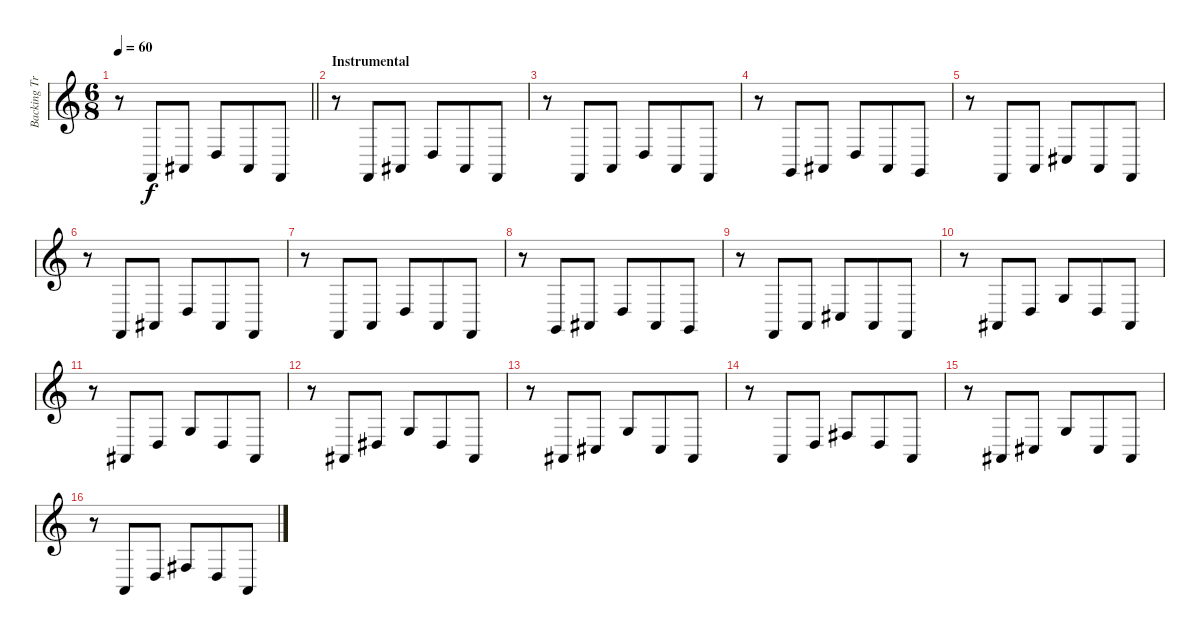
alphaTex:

\track ("Backing Track (Strings)" "Backing Tr") {instrument synthstrings1}
\staff {score}
\tuning (E4 B3 G3 D3 A2 E2) {hide}
\ts (6 8)
\tempo 60
\clef g2
\barLineRight lightlight
\ks c
r.8{dy f} 1.6.8 1.5.8 0.4.8 1.5.8 1.6.8 |
\section ("" "Instrumental")
r.8 1.6.8 1.5.8 0.4.8 1.5.8 1.6.8 |
r.8 1.6.8 0.5.8 0.4.8 0.5.8 1.6.8 |
r.8 3.6.8 1.5.8 0.4.8 1.5.8 3.6.8 |
r.8 1.6.8 0.5.8 4.5.8 0.5.8 1.6.8 |
r.8 1.6.8 1.5.8 0.4.8 1.5.8 1.6.8 |
r.8 1.6.8 0.5.8 0.4.8 0.5.8 1.6.8 |
r.8 3.6.8 1.5.8 0.4.8 1.5.8 3.6.8 |
r.8 1.6.8 0.5.8 4.5.8 0.5.8 1.6.8 |
r.8 1.5.8 0.4.8 0.3.8 0.4.8 1.5.8 |
r.8 1.5.8 0.4.8 0.3.8 0.4.8 1.5.8 |
r.8 1.5.8 1.4.8 0.3.8 1.4.8 1.5.8 |
r.8 1.5.8 4.5.8 0.3.8 4.5.8 1.5.8 |
r.8 0.5.8 0.4.8 4.4.8 0.4.8 0.5.8 |
r.8 1.5.8 4.5.8 0.3.8 4.5.8 1.5.8 |
r.8 0.5.8 0.4.8 4.4.8 0.4.8 0.5.8
